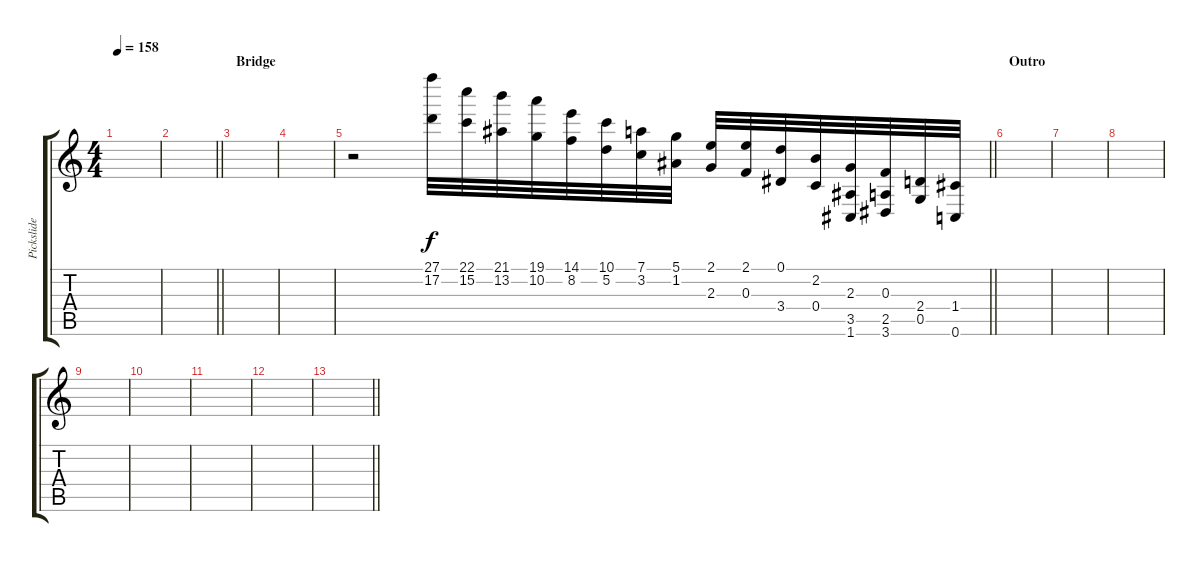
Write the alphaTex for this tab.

\track ("Pickslide" "Pickslide") {instrument distortionguitar}
\staff {score tabs}
\tuning (D4 A3 F3 C3 G2 C2) {hide}
\ts (4 4)
\tempo 158
\clef g2
\ks c
|
\barLineRight lightlight
|
\section ("" "Bridge")
|
|
\barLineRight lightlight
r.2 (27.1 17.2).32 (22.1 15.2).32 (21.1 13.2).32 (19.1 10.2).32 (14.1 8.2).32 (10.1 5.2).32 (7.1 3.2).32 (5.1 1.2).32 (2.1 2.3).32 (2.1 0.3).32 (0.1 3.4).32 (2.2 0.4).32 (2.3 3.5 1.6).32 (0.3 2.5 3.6).32 (2.4 0.5).32 (1.4 0.6).32 |
\section ("" "Outro")
|
|
|
|
|
|
|
\barLineRight lightlight
